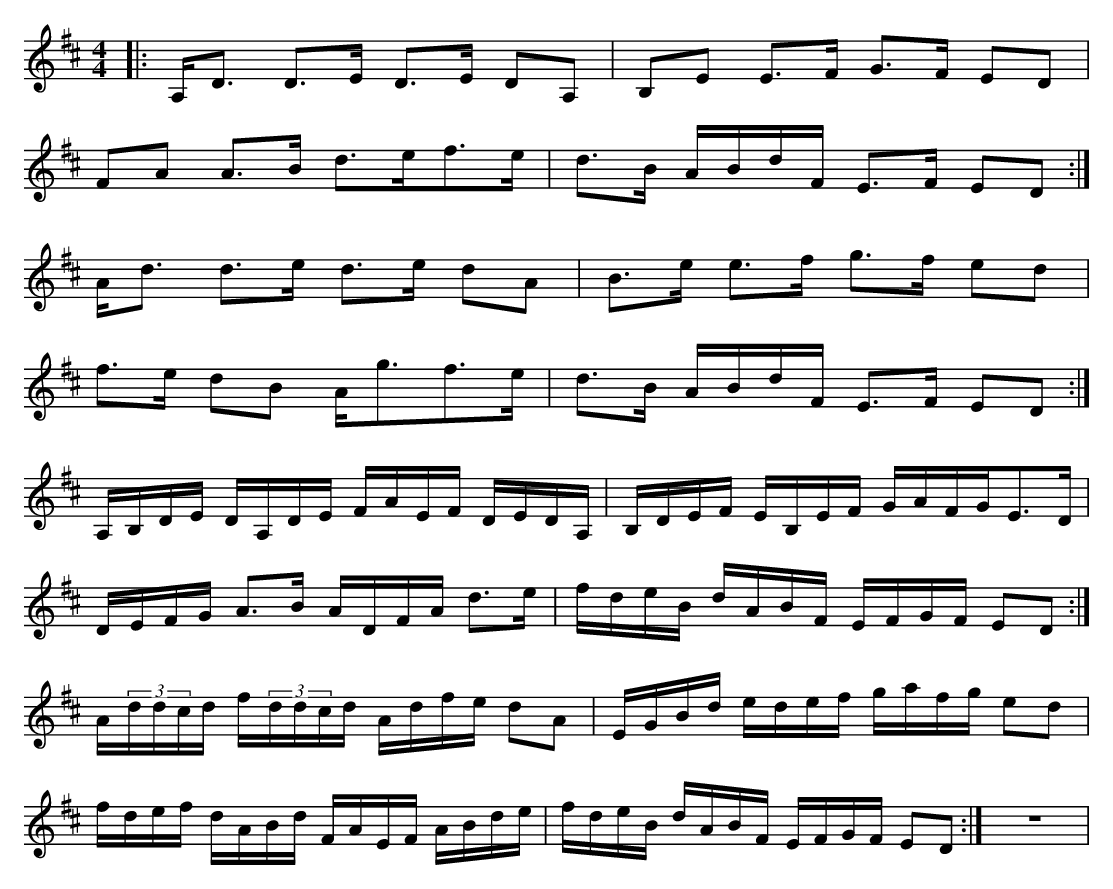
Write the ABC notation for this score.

X:1
M:4/4
K:D
|:A,/D3/2 D3/2E/ D3/2E/ DA,|B,E E3/2F/ G3/2F/ ED|
FA A3/2B/ d3/2e/f3/2e/|d3/2B/ A/B/d/F/ E3/2F/ ED:|
A/d3/2 d3/2e/ d3/2e/ dA|B3/2e/ e3/2f/ g3/2f/ ed|
f3/2e/ dB A/g3/2f3/2e/|d3/2B/ A/B/d/F/ E3/2F/ ED:|
A,/B,/D/E/ D/A,/D/E/ F/A/E/F/ D/E/D/A,/|B,/D/E/F/ E/B,/E/F/ G/A/F/G/E3/2D/|
D/E/F/G/ A3/2B/ A/D/F/A/ d3/2e/|f/d/e/B/ d/A/B/F/ E/F/G/F/ ED:|
A/(3d/d/c/d/ f/(3d/d/c/d/ A/d/f/e/ dA|E/G/B/d/ e/d/e/f/ g/a/f/g/ ed|
f/d/e/f/ d/A/B/d/ F/A/E/F/ A/B/d/e/|f/d/e/B/ d/A/B/F/ E/F/G/F/ ED:|z8|
